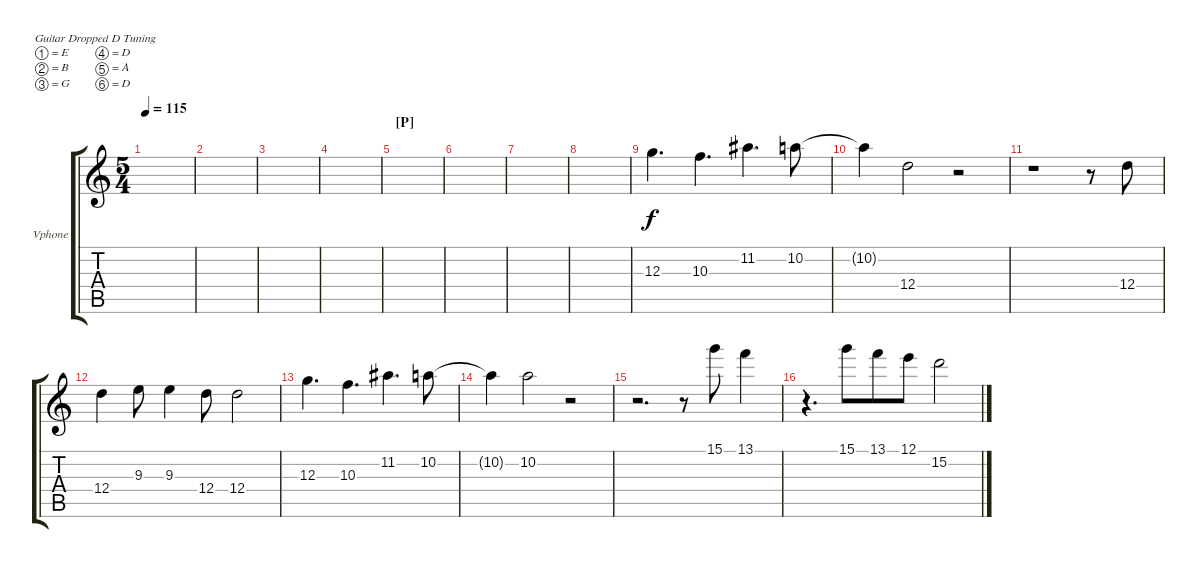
\defaultSystemsLayout 4
\bracketExtendMode groupsimilarinstruments
\firstSystemTrackNameOrientation horizontal
\otherSystemsTrackNameOrientation horizontal
\track ("Vibraphone" "Vphone") {instrument electricguitarclean}
\staff {score tabs}
\tuning (E4 B3 G3 D3 A2 D2)
\ts (5 4)
\tempo 115
\clef g2
\ks c
|
|
|
|
\beaming (8 3 3 4)
\section ("P" "")
|
|
|
|
12.3.4{d} 10.3.4{d} 11.2.4{d} 10.2.8 |
10.2{t}.4 12.4.2 r.2 |
r.1 r.8 12.4.8 |
12.4.4 9.3.8 9.3.4 12.4.8 12.4.2 |
12.3.4{d} 10.3.4{d} 11.2.4{d} 10.2.8 |
10.2{t}.4 10.2.2 r.2 |
r.2{d} r.8 15.1.8 13.1.4 |
r.4{d} 15.1.8 13.1.8 12.1.8 15.2.2
